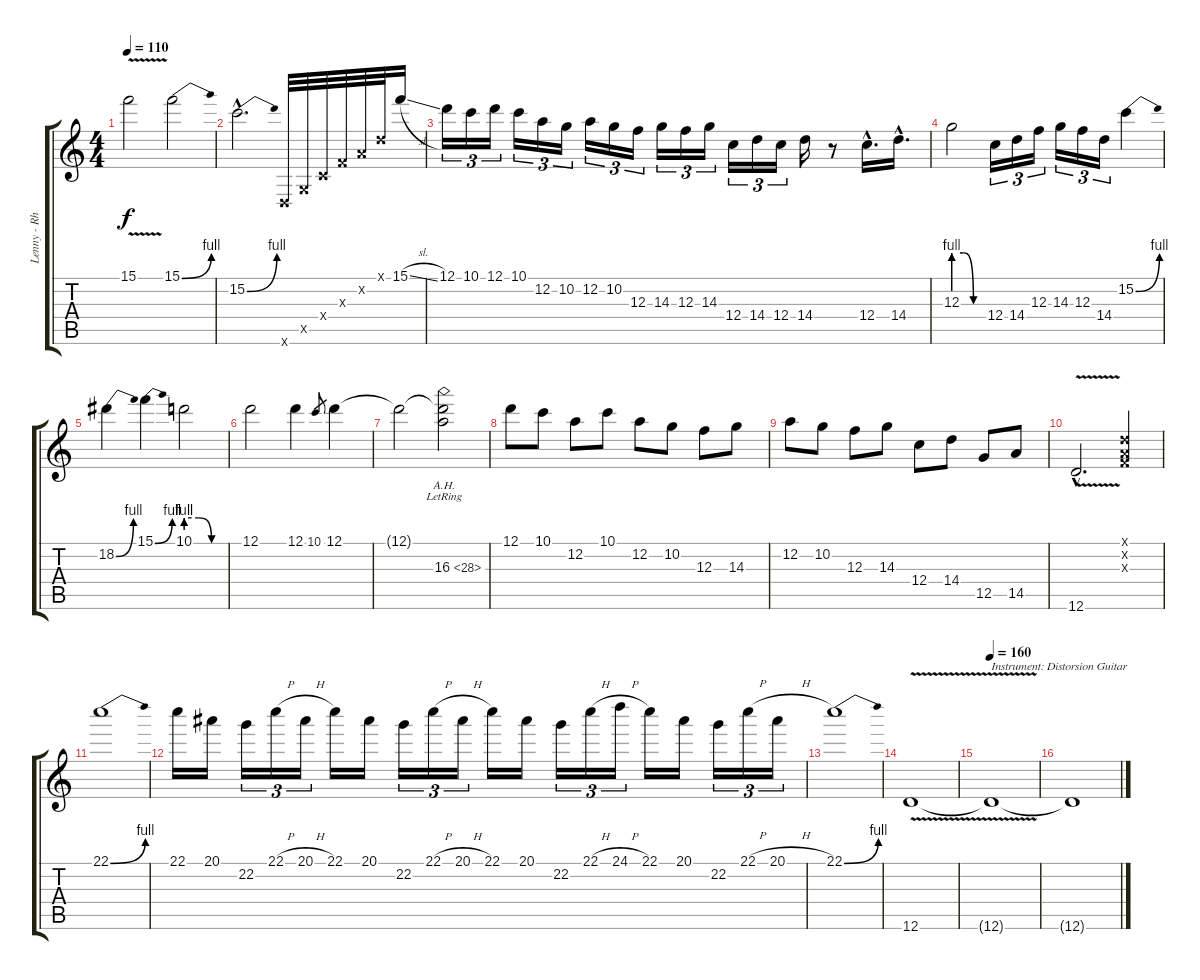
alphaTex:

\track ("Lenny - Rhytm/Lead" "Lenny - Rh") {instrument distortionguitar}
\staff {score tabs}
\tuning (D4 A3 F3 C3 G2 D2) {hide}
\ts (4 4)
\tempo 110
\clef g2
\ks c
15.1{v}.2{dy f} 15.1{be (bend 0 0 60 4)}.2 |
15.2{be (bend 0 0 60 4) hac}.2{d} 0.6{x}.32 0.5{x}.32 0.4{x}.32 0.3{x}.32 0.2{x}.32 0.1{x}.32 15.1{sl}.16 |
12.1.16{tu (3 2)} 10.1.16{tu (3 2)} 12.1.16{tu (3 2)} 10.1.16{tu (3 2)} 12.2.16{tu (3 2)} 10.2.16{tu (3 2)} 12.2.16{tu (3 2)} 10.2.16{tu (3 2)} 12.3.16{tu (3 2)} 14.3.16{tu (3 2)} 12.3.16{tu (3 2)} 14.3.16{tu (3 2)} 12.4.16{tu (3 2)} 14.4.16{tu (3 2)} 12.4.16{tu (3 2)} 14.4.16 r.8 12.4{hac}.16{d} 14.4{hac}.16{d} |
12.3{be (custom 0 4 20 4 40 0 60 0)}.2 12.4.16{tu (3 2)} 14.4.16{tu (3 2)} 12.3.16{tu (3 2)} 14.3.16{tu (3 2)} 12.3.16{tu (3 2)} 14.4.16{tu (3 2)} 15.2{be (bend 0 0 60 4)}.4 |
18.2{be (bend 0 0 60 4)}.4 15.1{be (bend 0 0 60 4)}.4 10.1{be (custom 0 4 20 4 40 0 60 0)}.2 |
12.1.2 12.1.4 10.1.8{gr} 12.1.4 |
12.1{t}.2 (12.1{t} 16.3{ah 12 lr}).2 |
12.1.8 10.1.8 12.2.8 10.1.8 12.2.8 10.2.8 12.3.8 14.3.8 |
12.2.8 10.2.8 12.3.8 14.3.8 12.4.8 14.4.8 12.5.8 14.5.8 |
12.6{v hac}.2{d} (0.1{x} 0.2{x} 0.3{x}).4 |
22.1{be (bend 0 0 60 4)}.1 |
22.1.16 20.1.16 22.2.16{tu (3 2)} 22.1{h}.16{tu (3 2)} 20.1{h}.16{tu (3 2)} 22.1.16 20.1.16 22.2.16{tu (3 2)} 22.1{h}.16{tu (3 2)} 20.1{h}.16{tu (3 2)} 22.1.16 20.1.16 22.2.16{tu (3 2)} 22.1{h}.16{tu (3 2)} 24.1{h}.16{tu (3 2)} 22.1.16 20.1.16 22.2.16{tu (3 2)} 22.1{h}.16{tu (3 2)} 20.1{h}.16{tu (3 2)} |
22.1{be (bend 0 0 60 4)}.1 |
12.6{v}.1 |
\tempo 160
12.6{t}.1{txt "Instrument: Distorsion Guitar" instrument distortionguitar} |
12.6{t}.1
